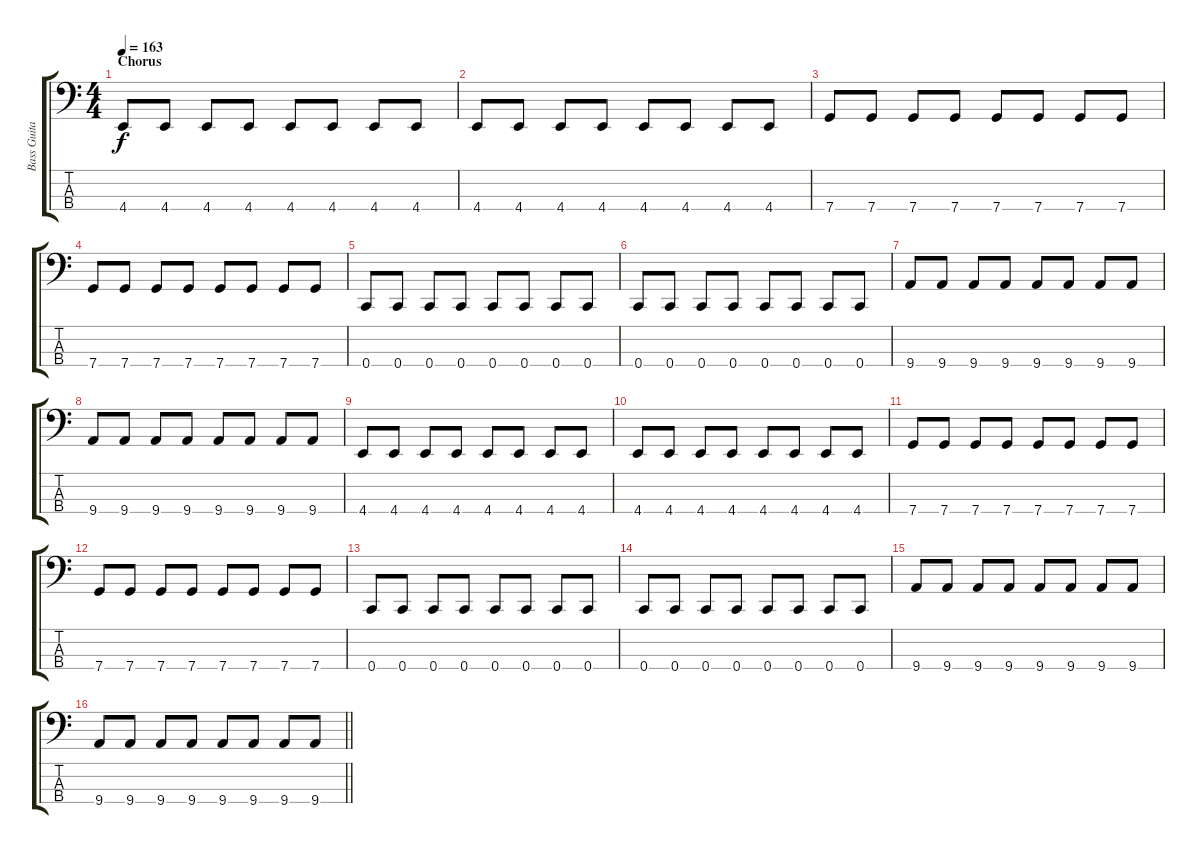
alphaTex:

\track ("Bass Guitar (Marc McKnight)" "Bass Guita") {instrument electricbasspick}
\staff {score tabs}
\tuning (F2 C2 G1 C1) {hide}
\ts (4 4)
\section ("" "Chorus")
\tempo 163
\clef f4
\ks c
4.4.8{dy f} 4.4.8 4.4.8 4.4.8 4.4.8 4.4.8 4.4.8 4.4.8 |
4.4.8 4.4.8 4.4.8 4.4.8 4.4.8 4.4.8 4.4.8 4.4.8 |
7.4.8 7.4.8 7.4.8 7.4.8 7.4.8 7.4.8 7.4.8 7.4.8 |
7.4.8 7.4.8 7.4.8 7.4.8 7.4.8 7.4.8 7.4.8 7.4.8 |
0.4.8 0.4.8 0.4.8 0.4.8 0.4.8 0.4.8 0.4.8 0.4.8 |
0.4.8 0.4.8 0.4.8 0.4.8 0.4.8 0.4.8 0.4.8 0.4.8 |
9.4.8 9.4.8 9.4.8 9.4.8 9.4.8 9.4.8 9.4.8 9.4.8 |
9.4.8 9.4.8 9.4.8 9.4.8 9.4.8 9.4.8 9.4.8 9.4.8 |
4.4.8 4.4.8 4.4.8 4.4.8 4.4.8 4.4.8 4.4.8 4.4.8 |
4.4.8 4.4.8 4.4.8 4.4.8 4.4.8 4.4.8 4.4.8 4.4.8 |
7.4.8 7.4.8 7.4.8 7.4.8 7.4.8 7.4.8 7.4.8 7.4.8 |
7.4.8 7.4.8 7.4.8 7.4.8 7.4.8 7.4.8 7.4.8 7.4.8 |
0.4.8 0.4.8 0.4.8 0.4.8 0.4.8 0.4.8 0.4.8 0.4.8 |
0.4.8 0.4.8 0.4.8 0.4.8 0.4.8 0.4.8 0.4.8 0.4.8 |
9.4.8 9.4.8 9.4.8 9.4.8 9.4.8 9.4.8 9.4.8 9.4.8 |
\barLineRight lightlight
9.4.8 9.4.8 9.4.8 9.4.8 9.4.8 9.4.8 9.4.8 9.4.8
